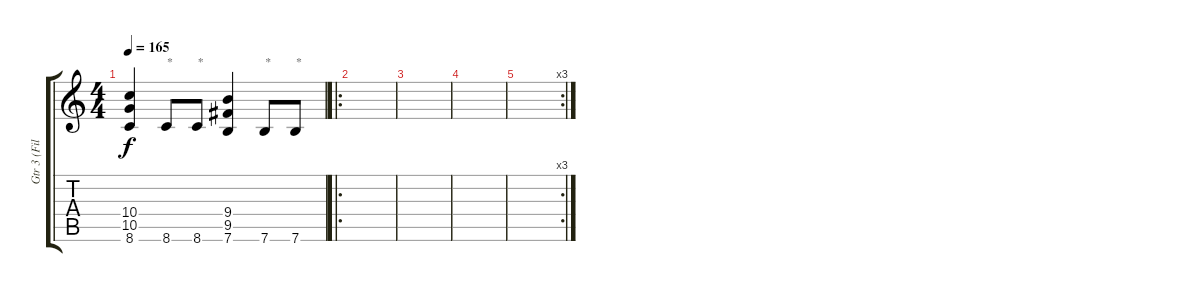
\track ("Gtr 3 (Fills)" "Gtr 3 (Fil") {instrument distortionguitar}
\staff {score tabs}
\tuning (E4 B3 G3 D3 A2 E2) {hide}
\ts (4 4)
\tempo 165
\clef g2
\ks c
(10.4 10.5 8.6).4{dy f} 8.6.8{txt "*"} 8.6.8{txt "*"} (9.4 9.5 7.6).4 7.6.8{txt "*"} 7.6.8{txt "*"} |
\ro
|
|
|
\rc 3
